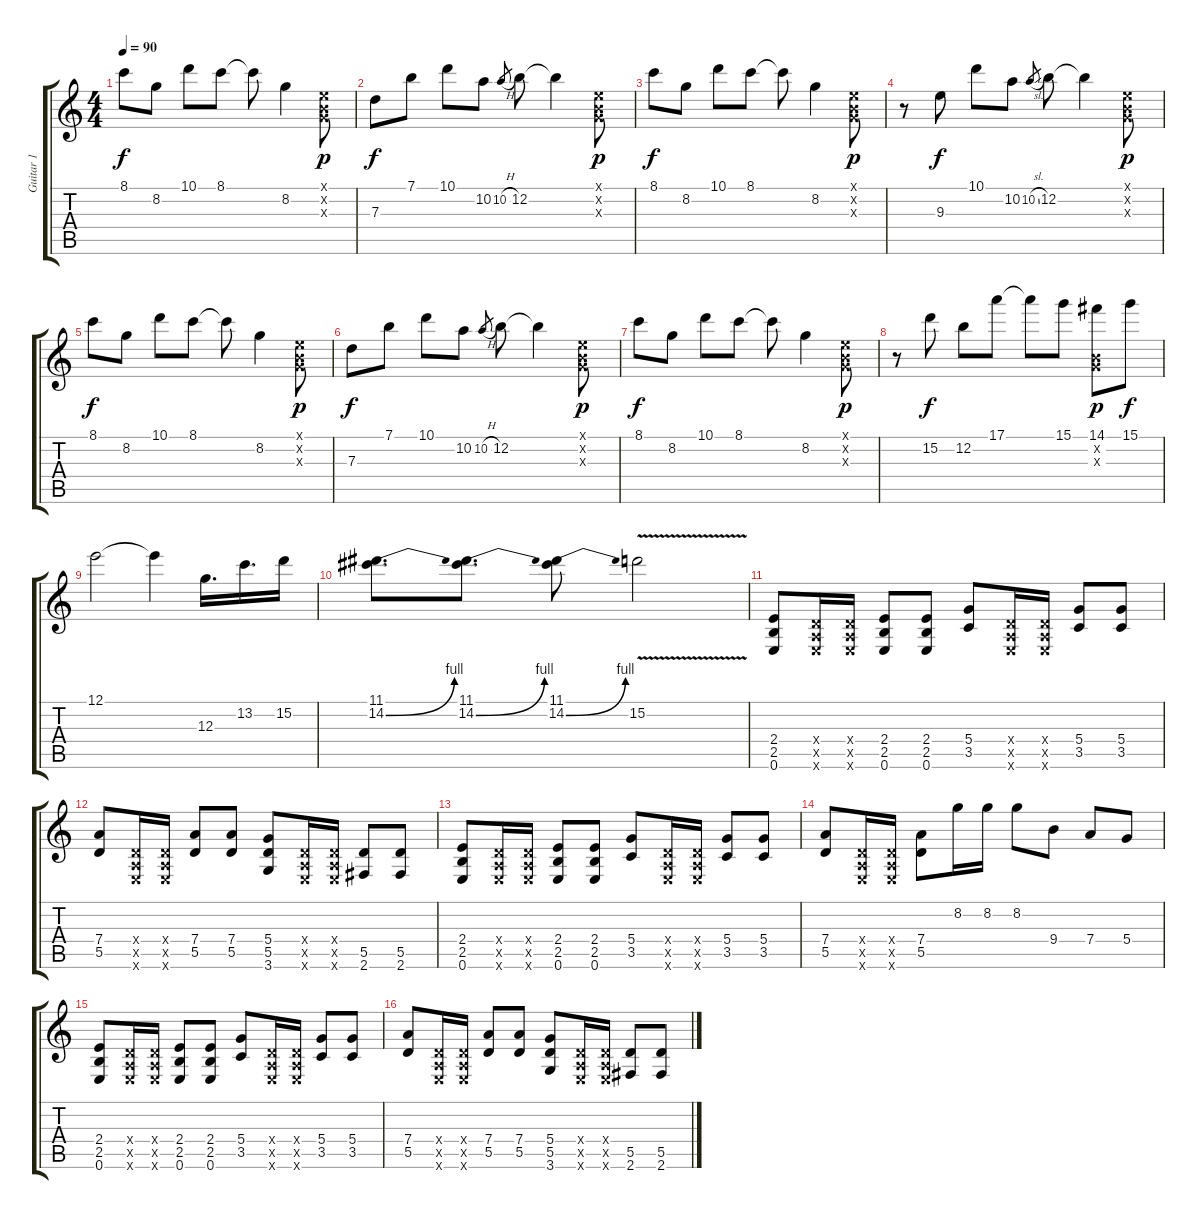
\track ("Guitar 1" "Guitar 1") {instrument distortionguitar}
\staff {score tabs}
\tuning (E4 B3 G3 D3 A2 E2) {hide}
\ts (4 4)
\tempo 90
\clef g2
\ks c
8.1.8{dy f volume 16} 8.2.8 10.1.8 8.1.8 8.1{t}.8 8.2.4 (0.1{x} 0.2{x} 0.3{x}).8{dy p} |
7.3.8{dy f} 7.1.8 10.1.8 10.2.8 10.2{h}.8{gr} 12.2.8 12.2{t}.4 (0.1{x} 0.2{x} 0.3{x}).8{dy p} |
8.1.8{dy f} 8.2.8 10.1.8 8.1.8 8.1{t}.8 8.2.4 (0.1{x} 0.2{x} 0.3{x}).8{dy p} |
r.8 9.3.8{dy f} 10.1.8 10.2.8 10.2{sl}.8{gr} 12.2.8 12.2{t}.4 (0.1{x} 0.2{x} 0.3{x}).8{dy p} |
8.1.8{dy f} 8.2.8 10.1.8 8.1.8 8.1{t}.8 8.2.4 (0.1{x} 0.2{x} 0.3{x}).8{dy p} |
7.3.8{dy f} 7.1.8 10.1.8 10.2.8 10.2{h}.8{gr} 12.2.8 12.2{t}.4 (0.1{x} 0.2{x} 0.3{x}).8{dy p} |
8.1.8{dy f} 8.2.8 10.1.8 8.1.8 8.1{t}.8 8.2.4 (0.1{x} 0.2{x} 0.3{x}).8{dy p} |
r.8 15.2.8{dy f} 12.2.8 17.1.8 17.1{t}.8 15.1.8 (14.1 0.2{x} 0.3{x}).8{dy p} 15.1.8{dy f} |
12.1.2 12.1{t}.4 12.3.16{d} 13.2.16{d} 15.2.16 |
(11.1 14.2{be (bend 0 0 60 4)}).8{d} (11.1 14.2{be (bend 0 0 60 4)}).8{d} (11.1 14.2{be (bend 0 0 60 4)}).8 15.2{v}.2 |
(2.4 2.5 0.6).8{volume 16 balance 5 instrument distortionguitar} (0.4{x} 0.5{x} 0.6{x}).16 (0.4{x} 0.5{x} 0.6{x}).16 (2.4 2.5 0.6).8 (2.4 2.5 0.6).8 (5.4 3.5).8 (0.4{x} 0.5{x} 0.6{x}).16 (0.4{x} 0.5{x} 0.6{x}).16 (5.4 3.5).8 (5.4 3.5).8 |
(7.4 5.5).8 (0.4{x} 0.5{x} 0.6{x}).16 (0.4{x} 0.5{x} 0.6{x}).16 (7.4 5.5).8 (7.4 5.5).8 (5.4 5.5 3.6).8 (0.4{x} 0.5{x} 0.6{x}).16 (0.4{x} 0.5{x} 0.6{x}).16 (5.5 2.6).8 (5.5 2.6).8 |
(2.4 2.5 0.6).8 (0.4{x} 0.5{x} 0.6{x}).16 (0.4{x} 0.5{x} 0.6{x}).16 (2.4 2.5 0.6).8 (2.4 2.5 0.6).8 (5.4 3.5).8 (0.4{x} 0.5{x} 0.6{x}).16 (0.4{x} 0.5{x} 0.6{x}).16 (5.4 3.5).8 (5.4 3.5).8 |
(7.4 5.5).8 (0.4{x} 0.5{x} 0.6{x}).16 (0.4{x} 0.5{x} 0.6{x}).16 (7.4 5.5).8 8.2.16 8.2.16 8.2.8 9.4.8 7.4.8 5.4.8 |
(2.4 2.5 0.6).8 (0.4{x} 0.5{x} 0.6{x}).16 (0.4{x} 0.5{x} 0.6{x}).16 (2.4 2.5 0.6).8 (2.4 2.5 0.6).8 (5.4 3.5).8 (0.4{x} 0.5{x} 0.6{x}).16 (0.4{x} 0.5{x} 0.6{x}).16 (5.4 3.5).8 (5.4 3.5).8 |
(7.4 5.5).8 (0.4{x} 0.5{x} 0.6{x}).16 (0.4{x} 0.5{x} 0.6{x}).16 (7.4 5.5).8 (7.4 5.5).8 (5.4 5.5 3.6).8 (0.4{x} 0.5{x} 0.6{x}).16 (0.4{x} 0.5{x} 0.6{x}).16 (5.5 2.6).8 (5.5 2.6).8
